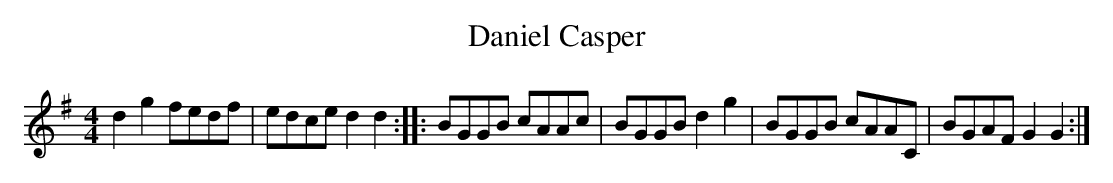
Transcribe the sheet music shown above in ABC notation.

X:1
T:Daniel Casper
M:4/4
L:1/8
K:G
d2g2 fedf|edce d2d2:|:BGGB cAAc|BGGB d2g2|BGGB cAAC|BGAF G2G2:|
